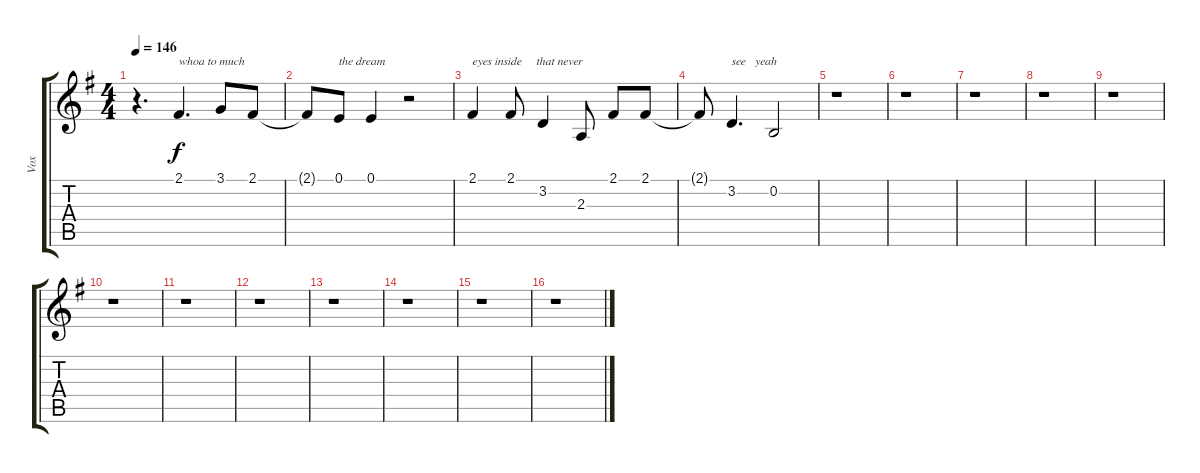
\track ("Vox" "Vox") {instrument violin}
\staff {score tabs}
\tuning (E4 B3 G3 D3 A2 E2) {hide}
\ts (4 4)
\tempo 146
\clef g2
\ks g
r.4{d dy f} 2.1.4{d txt "whoa to much"} 3.1.8 2.1.8 |
2.1{t}.8 0.1.8{txt "the dream"} 0.1.4 r.2 |
2.1.4{txt "eyes inside     that never "} 2.1.8 3.2.4 2.3.8 2.1.8 2.1.8 |
2.1{t}.8 3.2.4{d txt "see   yeah"} 0.2.2 |
r.1 |
r.1 |
r.1 |
r.1 |
r.1 |
r.1 |
r.1 |
r.1 |
r.1 |
r.1 |
r.1 |
r.1
